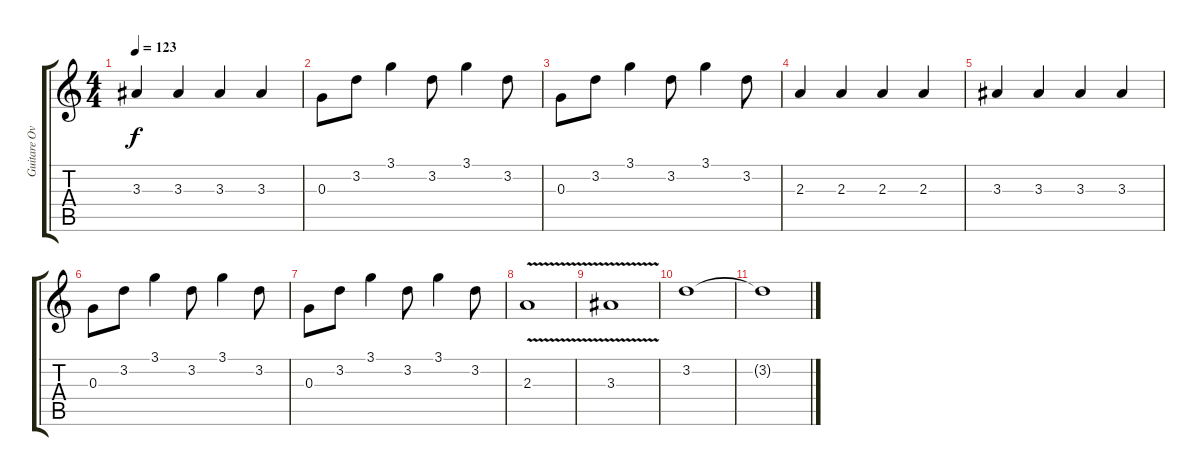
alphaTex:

\track ("Guitare Overd." "Guitare Ov") {instrument overdrivenguitar}
\staff {score tabs}
\tuning (E4 B3 G3 D3 A2 E2) {hide}
\ts (4 4)
\tempo 123
\clef g2
\ks c
3.3.4{dy f} 3.3.4 3.3.4 3.3.4 |
0.3.8 3.2.8 3.1.4 3.2.8 3.1.4 3.2.8 |
0.3.8 3.2.8 3.1.4 3.2.8 3.1.4 3.2.8 |
2.3.4 2.3.4 2.3.4 2.3.4 |
3.3.4 3.3.4 3.3.4 3.3.4 |
0.3.8 3.2.8 3.1.4 3.2.8 3.1.4 3.2.8 |
0.3.8 3.2.8 3.1.4 3.2.8 3.1.4 3.2.8 |
2.3{v}.1 |
3.3{v}.1 |
3.2.1 |
3.2{t}.1
